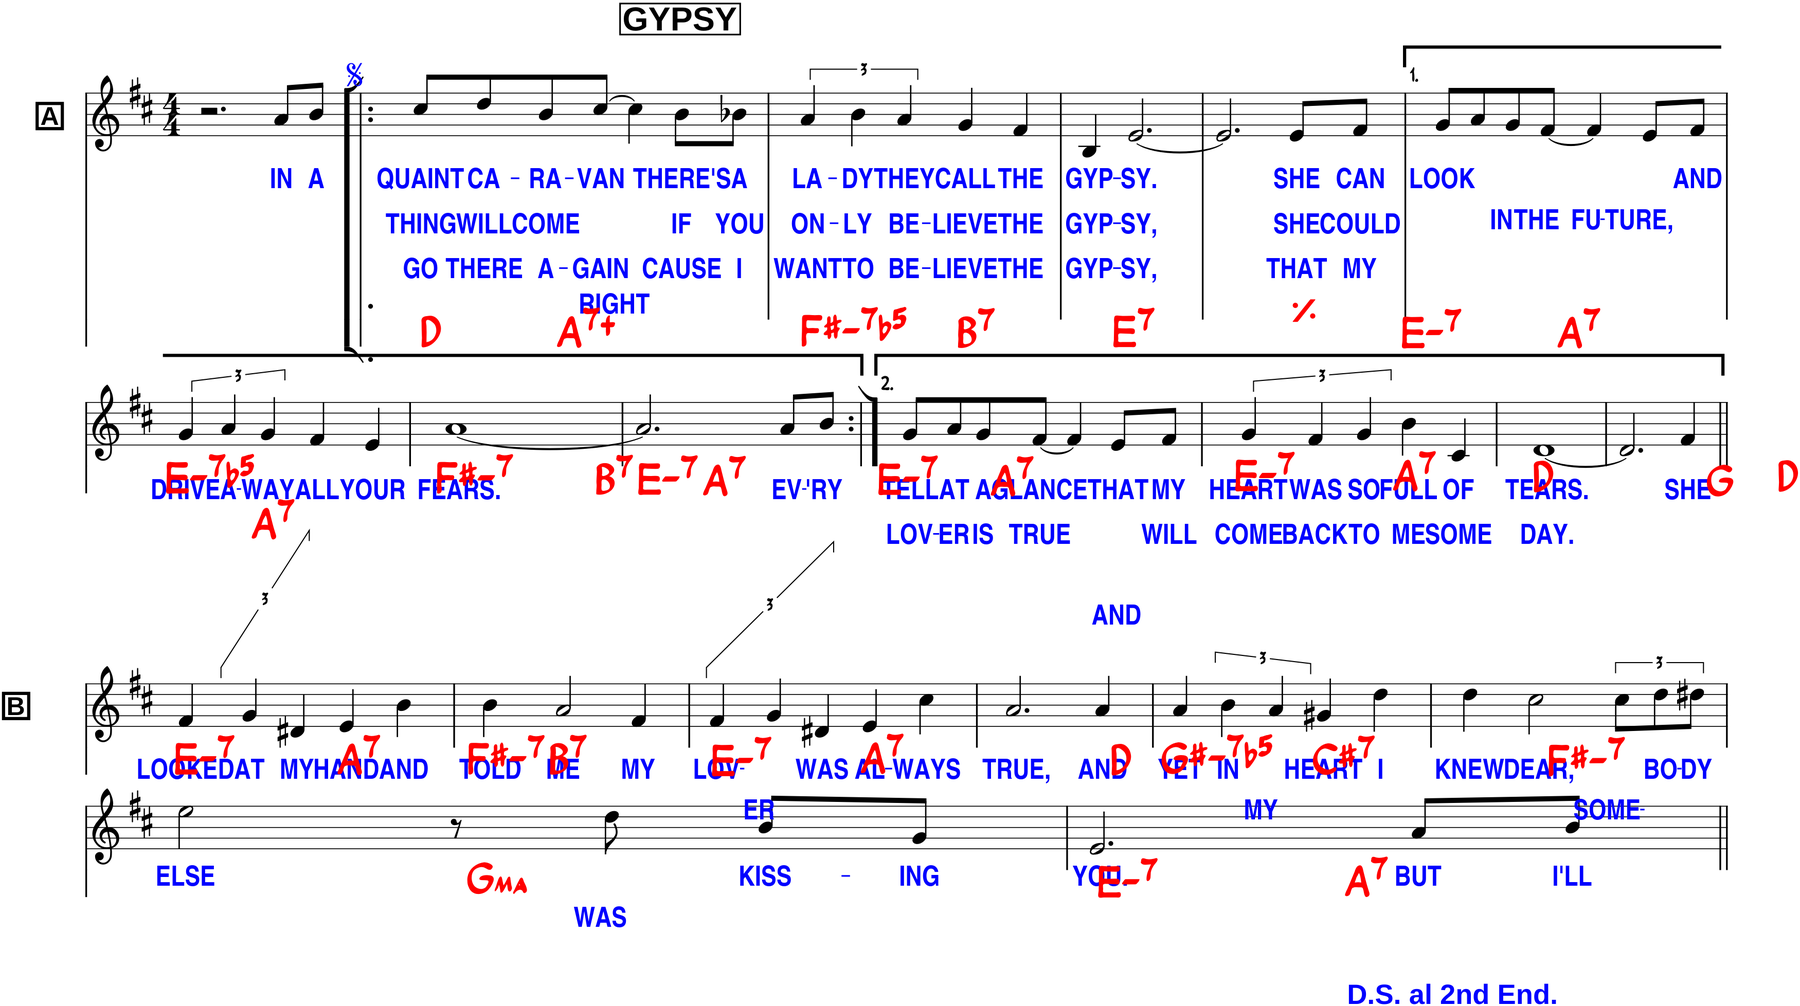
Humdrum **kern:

**kern	**harte	**kern	**text	**text	**text
*part2	*part2	*part1	*part1	*part1	*part1
*staff2	*	*staff1	*staff1	*staff1	*staff1
*I"Bb Trumpet	*	*I"Bb Trumpet	*	*	*
*I'Tpt	*	*I'Tpt	*	*	*
*stria2	*	*	*	*	*
*clefG2	*	*clefG2	*	*	*
*Trd1c2	*	*Trd1c2	*	*	*
*k[]	*	*k[f#c#]	*	*	*
*M4/4	*	*M4/4	*	*	*
!!LO:REH:place=s1:a:B:cj:fs=12:t=A
=1	=1	=1	=1	=1	=1
1ryy	.	2.r	.	.	.
!	!	!	!LO:LY:b:color=#0000FF	!	!
.	.	8a/L	IN	.	.
!	!	!	!LO:LY:b:color=#0000FF	!	!
.	.	8b/J	A	.	.
=2!|:	=2!|:	=2!|:	=2!|:	=2!|:	=2!|:
!	!	!	!LO:LY:b:color=#0000FF	!LO:LY:b:color=#0000FF	!LO:LY:b:color=#0000FF
*^	*	*	*	*	*
1ryy	2.ryy	D:maj	8cc#/L	QUAINT	THING	GO
!	!	!	!	!LO:LY:b:color=#0000FF	!LO:LY:b:color=#0000FF	!LO:LY:b:color=#0000FF
.	.	.	8dd/	CA-	WILL	THERE
!	!	!	!	!LO:LY:b:color=#0000FF	!LO:LY:b:color=#0000FF	!LO:LY:b:color=#0000FF
.	.	.	8b/	-RA-	COME	A-
!	!	!	!	!LO:LY:b:color=#0000FF	!LO:LY:b:color=#0000FF	!LO:LY:b:color=#0000FF
.	.	.	[8cc#/J	-VAN	RIGHT	-GAIN
.	.	.	4cc#\]	.	.	.
!	!	!LO:H:kt=7+	!	!LO:LY:b:color=#0000FF	!LO:LY:b:color=#0000FF	!LO:LY:b:color=#0000FF
.	4ryy	A:aug(b7)	8b\L	THERE'S	IF	CAUSE
!	!	!	!	!LO:LY:b:color=#0000FF	!LO:LY:b:color=#0000FF	!LO:LY:b:color=#0000FF
.	.	.	8b-X\J	A	YOU	I
=3	=3	=3	=3	=3	=3	=3
!	!	!LO:H:kt=-7b5	!	!LO:LY:b:color=#0000FF	!LO:LY:b:color=#0000FF	!LO:LY:b:color=#0000FF
1ryy	2ryy	F#:hdim7	6a/	LA-	ON-	WANT
!	!	!	!	!LO:LY:b:color=#0000FF	!LO:LY:b:color=#0000FF	!LO:LY:b:color=#0000FF
.	.	.	6b\	-DY	-LY	TO
!	!	!	!	!LO:LY:b:color=#0000FF	!LO:LY:b:color=#0000FF	!LO:LY:b:color=#0000FF
.	.	.	6a/	THEY	BE-	BE-
!	!	!LO:H:kt=7	!	!LO:LY:b:color=#0000FF	!LO:LY:b:color=#0000FF	!LO:LY:b:color=#0000FF
.	2ryy	B:7	4g/	CALL	-LIEVE	-LIEVE
!	!	!	!	!LO:LY:b:color=#0000FF	!LO:LY:b:color=#0000FF	!LO:LY:b:color=#0000FF
.	.	.	4f#/	THE	THE	THE
=4	=4	=4	=4	=4	=4	=4
!	!	!	!	!LO:LY:b:color=#0000FF	!LO:LY:b:color=#0000FF	!LO:LY:b:color=#0000FF
1ryy	4ryy	.	4B/	GYP-	GYP-	GYP-
!	!	!LO:H:kt=7	!	!LO:LY:b:color=#0000FF	!LO:LY:b:color=#0000FF	!LO:LY:b:color=#0000FF
.	2.ryy	E:7	[2.e/	-SY.	-SY,	-SY,
=5	=5	=5	=5	=5	=5	=5
1ryy	4ryy	.	2.e/]	.	.	.
!	!	!LO:H:kt=7	!	!	!	!
.	2.ryy	E:7	.	.	.	.
!	!	!	!	!LO:LY:b:color=#0000FF	!LO:LY:b:color=#0000FF	!LO:LY:b:color=#0000FF
.	.	.	8e/L	SHE	SHE	THAT
!	!	!	!	!LO:LY:b:color=#0000FF	!LO:LY:b:color=#0000FF	!LO:LY:b:color=#0000FF
.	.	.	8f#/J	CAN	COULD	MY
*v	*v	*	*	*	*	*
=6	=6	=6	=6	=6	=6
*clefG2	*	*	*	*	*
*^	*	*	*	*	*
!	!	!	!	!LO:LY:b:color=#0000FF	!	!
*	*^	*	*	*	*	*
1ryy	8ryy	2.ryy	.	8g/L	LOOK	.	.
!	!	!	!LO:H:kt=7	!	!LO:LY:b:color=#0000FF	!	!
.	2..ryy	.	E:min7	8a/	IN	.	.
!	!	!	!	!	!LO:LY:b:color=#0000FF	!	!
.	.	.	.	8g/	THE	.	.
!	!	!	!	!	!LO:LY:b:color=#0000FF	!	!
.	.	.	.	[8f#/J	FU-	.	.
.	.	.	.	4f#/]	.	.	.
!	!	!	!LO:H:kt=7	!	!LO:LY:b:color=#0000FF	!	!
.	.	4ryy	A:7	8e/L	-TURE,	.	.
!	!	!	!	!	!LO:LY:b:color=#0000FF	!	!
.	.	.	.	8f#/J	AND	.	.
*v	*v	*v	*	*	*	*	*
!!LO:LB:g=z
=7	=7	=7	=7	=7	=7
*clefG2	*	*	*	*	*
*^	*	*	*	*	*
*	*^	*	*	*	*	*
!	!	!	!LO:H:kt=-7b5	!	!LO:LY:b:color=#0000FF	!	!
*	*v	*v	*	*	*	*	*
1ryy	2.ryy	E:hdim7	6g/	DRIVE	.	.
!	!	!	!	!LO:LY:b:color=#0000FF	!	!
.	.	.	6a/	A-	.	.
!	!	!	!	!LO:LY:b:color=#0000FF	!	!
.	.	.	6g/	-WAY	.	.
!	!	!	!	!LO:LY:b:color=#0000FF	!	!
.	.	.	4f#/	ALL	.	.
!	!	!LO:H:kt=7	!	!LO:LY:b:color=#0000FF	!	!
.	4ryy	A:7	4e/	YOUR	.	.
=8	=8	=8	=8	=8	=8	=8
!	!	!LO:H:n=1:kt=7	!	!LO:LY:b:color=#0000FF	!	!
!	!	!LO:H:n=2:kt=7	!	!	!	!
*v	*v	*	*	*	*	*
1ryy	F#:min7 B:7	[1a	FEARS.	.	.
=9	=9	=9	=9	=9	=9
!	!LO:H:kt=7	!	!	!	!
*^	*	*	*	*	*
1ryy	2.ryy	E:min7	2.a/]	.	.	.
!	!	!LO:H:kt=7	!	!LO:LY:b:color=#0000FF	!	!
.	4ryy	A:7	8a/L	EV-	.	.
!	!	!	!	!LO:LY:b:color=#0000FF	!	!
.	.	.	8b/J	-'RY	.	.
=10:|!	=10:|!	=10:|!	=10:|!	=10:|!	=10:|!	=10:|!
!	!	!	!	!LO:LY:b:color=#0000FF	!LO:LY:b:color=#0000FF	!
*	*^	*	*	*	*	*
1ryy	8ryy	2.ryy	.	8g/L	TELL	LOV-	.
!	!	!	!LO:H:kt=7	!	!LO:LY:b:color=#0000FF	!LO:LY:b:color=#0000FF	!
.	2..ryy	.	E:min7	8a/	AT	-ER	.
!	!	!	!	!	!LO:LY:b:color=#0000FF	!LO:LY:b:color=#0000FF	!
.	.	.	.	8g/	A	IS	.
!	!	!	!	!	!LO:LY:b:color=#0000FF	!LO:LY:b:color=#0000FF	!
.	.	.	.	[8f#/J	GLANCE	TRUE	.
.	.	.	.	4f#/]	.	.	.
!	!	!	!LO:H:kt=7	!	!LO:LY:b:color=#0000FF	!LO:LY:b:color=#0000FF	!
.	.	4ryy	A:7	8e/L	THAT	AND	.
!	!	!	!	!	!LO:LY:b:color=#0000FF	!LO:LY:b:color=#0000FF	!
.	.	.	.	8f#/J	MY	WILL	.
=11	=11	=11	=11	=11	=11	=11	=11
!	!	!	!LO:H:kt=7	!	!LO:LY:b:color=#0000FF	!LO:LY:b:color=#0000FF	!
*	*v	*v	*	*	*	*	*
1ryy	2ryy	E:min7	6g/	HEART	COME	.
!	!	!	!	!LO:LY:b:color=#0000FF	!LO:LY:b:color=#0000FF	!
.	.	.	6f#/	WAS	BACK	.
!	!	!	!	!LO:LY:b:color=#0000FF	!LO:LY:b:color=#0000FF	!
.	.	.	6g/	SO	TO	.
!	!	!LO:H:kt=7	!	!LO:LY:b:color=#0000FF	!LO:LY:b:color=#0000FF	!
.	2ryy	A:7	4b\	FULL	ME	.
!	!	!	!	!LO:LY:b:color=#0000FF	!LO:LY:b:color=#0000FF	!
.	.	.	4c#/	OF	SOME	.
=12	=12	=12	=12	=12	=12	=12
!	!	!	!	!LO:LY:b:color=#0000FF	!LO:LY:b:color=#0000FF	!
*v	*v	*	*	*	*	*
1ryy	D:maj G:maj	[1d	TEARS.	DAY.	.
=13	=13	=13	=13	=13	=13
1ryy	D:maj	2.d/]	.	.	.
!	!	!	!LO:LY:b:color=#0000FF	!	!
.	.	4f#/	SHE	.	.
!!LO:LB:g=z
!!LO:REH:place=s1:a:B:cj:fs=12:t=B:qo=0.6666666666666666
=14||	=14||	=14||	=14||	=14||	=14||
*clefG2	*	*	*	*	*
!	!LO:H:kt=7	!	!LO:LY:b:color=#0000FF	!	!
*^	*	*	*	*	*
1ryy	2ryy	E:min7	6f#/	LOOKED	.	.
!	!	!	!	!LO:LY:b:color=#0000FF	!	!
.	.	.	6g/	AT	.	.
!	!	!	!	!LO:LY:b:color=#0000FF	!	!
.	.	.	6d#X/	MY	.	.
!	!	!LO:H:kt=7	!	!LO:LY:b:color=#0000FF	!	!
.	2ryy	A:7	4e/	HAND	.	.
!	!	!	!	!LO:LY:b:color=#0000FF	!	!
.	.	.	4b\	AND	.	.
=15	=15	=15	=15	=15	=15	=15
!	!	!LO:H:kt=7	!	!LO:LY:b:color=#0000FF	!	!
1ryy	2.ryy	F#:min7	4b\	TOLD	.	.
!	!	!	!	!LO:LY:b:color=#0000FF	!	!
.	.	.	2a/	ME	.	.
!	!	!LO:H:kt=7	!	!LO:LY:b:color=#0000FF	!	!
.	4ryy	B:7	4f#/	MY	.	.
=16	=16	=16	=16	=16	=16	=16
!	!	!LO:H:kt=7	!	!LO:LY:b:color=#0000FF	!	!
1ryy	2ryy	E:min7	6f#/	LOV-	.	.
!	!	!	!	!LO:LY:b:color=#0000FF	!	!
.	.	.	6g/	-ER	.	.
!	!	!	!	!LO:LY:b:color=#0000FF	!	!
.	.	.	6d#X/	WAS	.	.
!	!	!LO:H:kt=7	!	!LO:LY:b:color=#0000FF	!	!
.	2ryy	A:7	4e/	AL-	.	.
!	!	!	!	!LO:LY:b:color=#0000FF	!	!
.	.	.	4cc#\	-WAYS	.	.
=17	=17	=17	=17	=17	=17	=17
!	!	!	!	!LO:LY:b:color=#0000FF	!	!
*v	*v	*	*	*	*	*
1ryy	D:maj	2.a/	TRUE,	.	.
!	!	!	!LO:LY:b:color=#0000FF	!	!
.	.	4a/	AND	.	.
=18	=18	=18	=18	=18	=18
*clefG2	*	*	*	*	*
!	!LO:H:kt=-7b5	!	!LO:LY:b:color=#0000FF	!	!
*^	*	*	*	*	*
1ryy	2ryy	G#:hdim7	6a/	YET	.	.
!	!	!	!	!LO:LY:b:color=#0000FF	!	!
.	.	.	6b\	IN	.	.
!	!	!	!	!LO:LY:b:color=#0000FF	!	!
.	.	.	6a/	MY	.	.
!	!	!LO:H:kt=7	!	!LO:LY:b:color=#0000FF	!	!
.	2ryy	C#:7	4g#X/	HEART	.	.
!	!	!	!	!LO:LY:b:color=#0000FF	!	!
.	.	.	4dd\	I	.	.
=19	=19	=19	=19	=19	=19	=19
!	!	!	!	!LO:LY:b:color=#0000FF	!	!
1ryy	2ryy	.	4dd\	KNEW	.	.
!	!	!	!	!LO:LY:b:color=#0000FF	!	!
.	.	.	2cc#\	DEAR,	.	.
!	!	!LO:H:kt=7	!	!	!	!
.	2ryy	F#:min7	.	.	.	.
!	!	!	!	!LO:LY:b:color=#0000FF	!	!
.	.	.	12cc#\L	SOME-	.	.
!	!	!	!	!LO:LY:b:color=#0000FF	!	!
.	.	.	12dd\	-BO-	.	.
!	!	!	!	!LO:LY:b:color=#0000FF	!	!
.	.	.	12dd#X\J	-DY	.	.
!!LO:LB:g=z
=20	=20	=20	=20	=20	=20	=20
!	!	!	!	!LO:LY:b:color=#0000FF	!	!
1ryy	2ryy	.	2ee\	ELSE	.	.
!	!	!LO:H:kt=ma	!	!	!	!
.	2ryy	G:maj	8r	.	.	.
!	!	!	!	!LO:LY:b:color=#0000FF	!	!
.	.	.	8dd\	WAS	.	.
!	!	!	!	!LO:LY:b:color=#0000FF	!	!
.	.	.	8b/L	KISS-	.	.
!	!	!	!	!LO:LY:b:color=#0000FF	!	!
.	.	.	8g/J	-ING	.	.
!!LO:REH:place=s1:b:B:rj:color=#0000FF:enc=none:fs=13:t=D.S. al 2nd End.:qo=3
=21	=21	=21	=21	=21	=21	=21
!	!	!LO:H:kt=7	!	!LO:LY:b:color=#0000FF	!	!
1ryy	2.ryy	E:min7	2.e/	YOU.	.	.
!	!	!LO:H:kt=7	!	!LO:LY:b:color=#0000FF	!	!
.	4ryy	A:7	8a/L	BUT	.	.
!	!	!	!	!LO:LY:b:color=#0000FF	!	!
.	.	.	8b/J	I'LL	.	.
*v	*v	*	*	*	*	*
=||	=||	=||	=||	=||	=||
*-	*-	*-	*-	*-	*-
